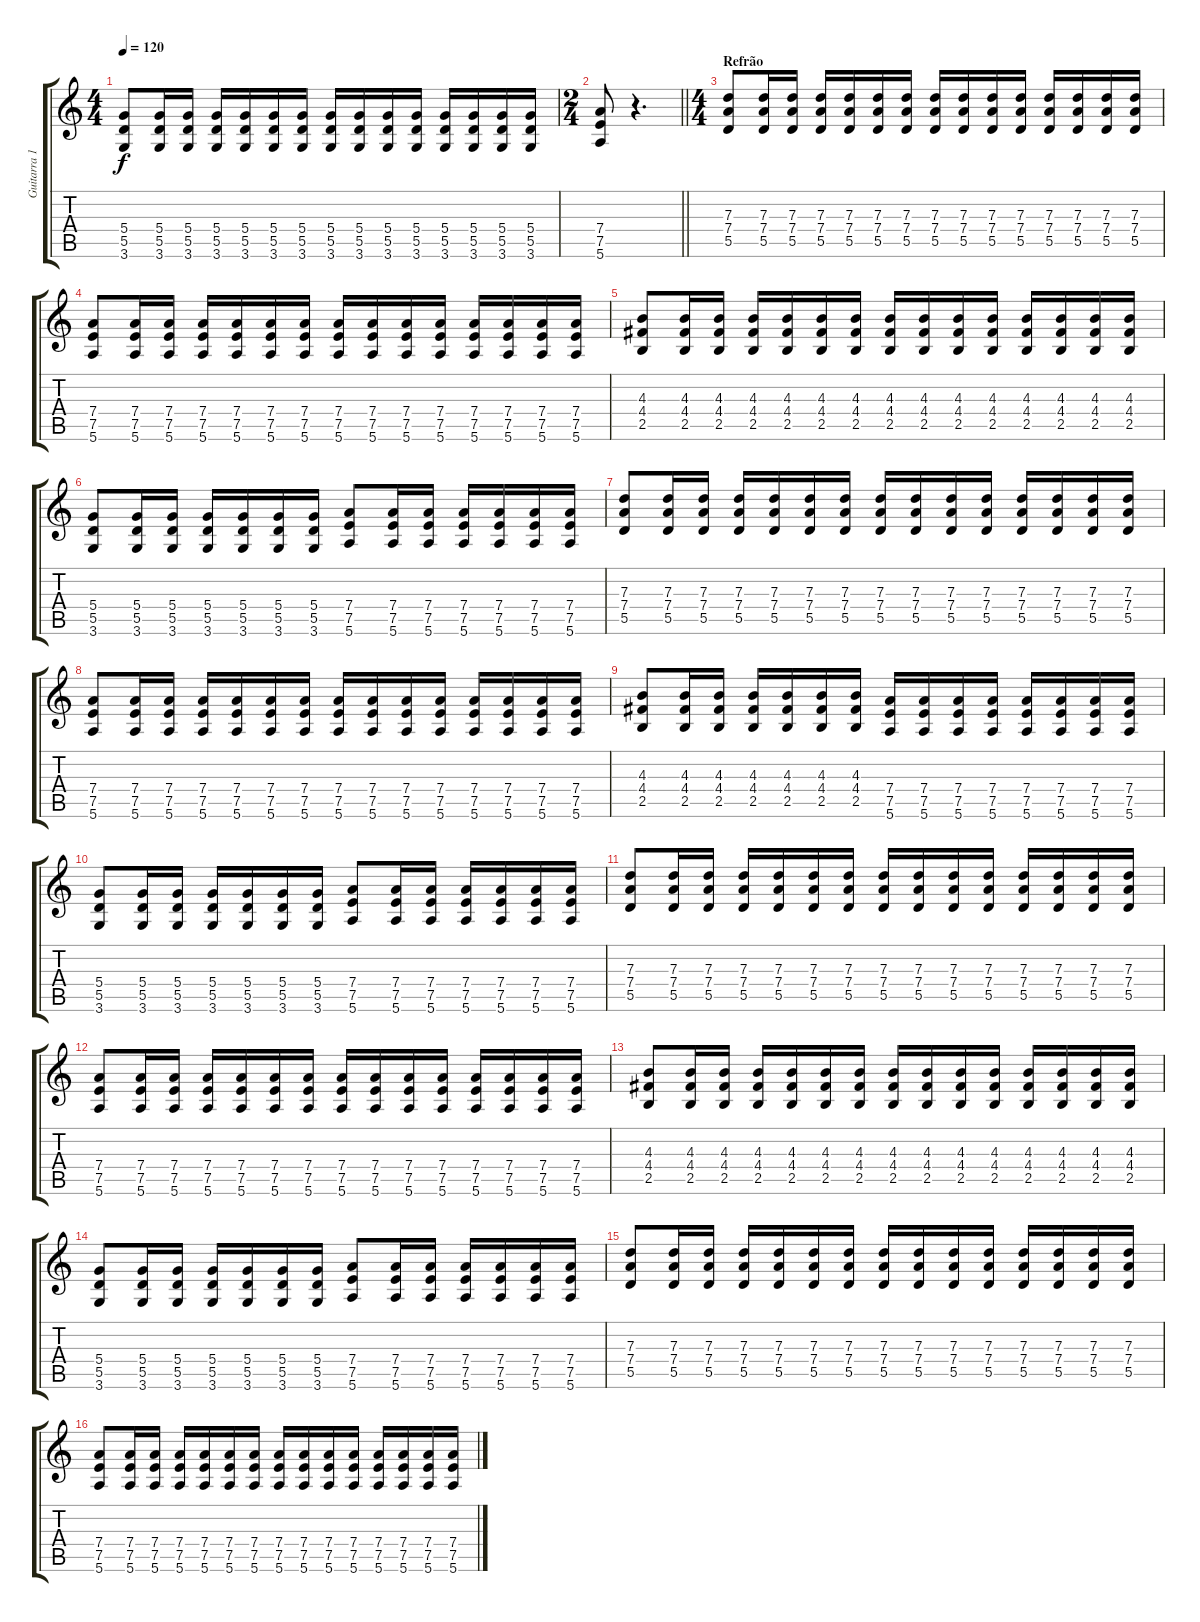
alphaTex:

\track ("Guitarra 1 - Mathias" "Guitarra 1") {instrument distortionguitar}
\staff {score tabs}
\tuning (E4 B3 G3 D3 A2 E2) {hide}
\ts (4 4)
\tempo 120
\clef g2
\ks c
(5.4 5.5 3.6).8{dy f} (5.4 5.5 3.6).16 (5.4 5.5 3.6).16 (5.4 5.5 3.6).16 (5.4 5.5 3.6).16 (5.4 5.5 3.6).16 (5.4 5.5 3.6).16 (5.4 5.5 3.6).16 (5.4 5.5 3.6).16 (5.4 5.5 3.6).16 (5.4 5.5 3.6).16 (5.4 5.5 3.6).16 (5.4 5.5 3.6).16 (5.4 5.5 3.6).16 (5.4 5.5 3.6).16 |
\ts (2 4)
\barLineRight lightlight
(7.4 7.5 5.6).8 r.4{d} |
\ts (4 4)
\section ("" "Refrão")
(7.3 7.4 5.5).8 (7.3 7.4 5.5).16 (7.3 7.4 5.5).16 (7.3 7.4 5.5).16 (7.3 7.4 5.5).16 (7.3 7.4 5.5).16 (7.3 7.4 5.5).16 (7.3 7.4 5.5).16 (7.3 7.4 5.5).16 (7.3 7.4 5.5).16 (7.3 7.4 5.5).16 (7.3 7.4 5.5).16 (7.3 7.4 5.5).16 (7.3 7.4 5.5).16 (7.3 7.4 5.5).16 |
(7.4 7.5 5.6).8 (7.4 7.5 5.6).16 (7.4 7.5 5.6).16 (7.4 7.5 5.6).16 (7.4 7.5 5.6).16 (7.4 7.5 5.6).16 (7.4 7.5 5.6).16 (7.4 7.5 5.6).16 (7.4 7.5 5.6).16 (7.4 7.5 5.6).16 (7.4 7.5 5.6).16 (7.4 7.5 5.6).16 (7.4 7.5 5.6).16 (7.4 7.5 5.6).16 (7.4 7.5 5.6).16 |
(4.3 4.4 2.5).8 (4.3 4.4 2.5).16 (4.3 4.4 2.5).16 (4.3 4.4 2.5).16 (4.3 4.4 2.5).16 (4.3 4.4 2.5).16 (4.3 4.4 2.5).16 (4.3 4.4 2.5).16 (4.3 4.4 2.5).16 (4.3 4.4 2.5).16 (4.3 4.4 2.5).16 (4.3 4.4 2.5).16 (4.3 4.4 2.5).16 (4.3 4.4 2.5).16 (4.3 4.4 2.5).16 |
(5.4 5.5 3.6).8 (5.4 5.5 3.6).16 (5.4 5.5 3.6).16 (5.4 5.5 3.6).16 (5.4 5.5 3.6).16 (5.4 5.5 3.6).16 (5.4 5.5 3.6).16 (7.4 7.5 5.6).8 (7.4 7.5 5.6).16 (7.4 7.5 5.6).16 (7.4 7.5 5.6).16 (7.4 7.5 5.6).16 (7.4 7.5 5.6).16 (7.4 7.5 5.6).16 |
(7.3 7.4 5.5).8 (7.3 7.4 5.5).16 (7.3 7.4 5.5).16 (7.3 7.4 5.5).16 (7.3 7.4 5.5).16 (7.3 7.4 5.5).16 (7.3 7.4 5.5).16 (7.3 7.4 5.5).16 (7.3 7.4 5.5).16 (7.3 7.4 5.5).16 (7.3 7.4 5.5).16 (7.3 7.4 5.5).16 (7.3 7.4 5.5).16 (7.3 7.4 5.5).16 (7.3 7.4 5.5).16 |
(7.4 7.5 5.6).8 (7.4 7.5 5.6).16 (7.4 7.5 5.6).16 (7.4 7.5 5.6).16 (7.4 7.5 5.6).16 (7.4 7.5 5.6).16 (7.4 7.5 5.6).16 (7.4 7.5 5.6).16 (7.4 7.5 5.6).16 (7.4 7.5 5.6).16 (7.4 7.5 5.6).16 (7.4 7.5 5.6).16 (7.4 7.5 5.6).16 (7.4 7.5 5.6).16 (7.4 7.5 5.6).16 |
(4.3 4.4 2.5).8 (4.3 4.4 2.5).16 (4.3 4.4 2.5).16 (4.3 4.4 2.5).16 (4.3 4.4 2.5).16 (4.3 4.4 2.5).16 (4.3 4.4 2.5).16 (7.4 7.5 5.6).16 (7.4 7.5 5.6).16 (7.4 7.5 5.6).16 (7.4 7.5 5.6).16 (7.4 7.5 5.6).16 (7.4 7.5 5.6).16 (7.4 7.5 5.6).16 (7.4 7.5 5.6).16 |
(5.4 5.5 3.6).8 (5.4 5.5 3.6).16 (5.4 5.5 3.6).16 (5.4 5.5 3.6).16 (5.4 5.5 3.6).16 (5.4 5.5 3.6).16 (5.4 5.5 3.6).16 (7.4 7.5 5.6).8 (7.4 7.5 5.6).16 (7.4 7.5 5.6).16 (7.4 7.5 5.6).16 (7.4 7.5 5.6).16 (7.4 7.5 5.6).16 (7.4 7.5 5.6).16 |
(7.3 7.4 5.5).8 (7.3 7.4 5.5).16 (7.3 7.4 5.5).16 (7.3 7.4 5.5).16 (7.3 7.4 5.5).16 (7.3 7.4 5.5).16 (7.3 7.4 5.5).16 (7.3 7.4 5.5).16 (7.3 7.4 5.5).16 (7.3 7.4 5.5).16 (7.3 7.4 5.5).16 (7.3 7.4 5.5).16 (7.3 7.4 5.5).16 (7.3 7.4 5.5).16 (7.3 7.4 5.5).16 |
(7.4 7.5 5.6).8 (7.4 7.5 5.6).16 (7.4 7.5 5.6).16 (7.4 7.5 5.6).16 (7.4 7.5 5.6).16 (7.4 7.5 5.6).16 (7.4 7.5 5.6).16 (7.4 7.5 5.6).16 (7.4 7.5 5.6).16 (7.4 7.5 5.6).16 (7.4 7.5 5.6).16 (7.4 7.5 5.6).16 (7.4 7.5 5.6).16 (7.4 7.5 5.6).16 (7.4 7.5 5.6).16 |
(4.3 4.4 2.5).8 (4.3 4.4 2.5).16 (4.3 4.4 2.5).16 (4.3 4.4 2.5).16 (4.3 4.4 2.5).16 (4.3 4.4 2.5).16 (4.3 4.4 2.5).16 (4.3 4.4 2.5).16 (4.3 4.4 2.5).16 (4.3 4.4 2.5).16 (4.3 4.4 2.5).16 (4.3 4.4 2.5).16 (4.3 4.4 2.5).16 (4.3 4.4 2.5).16 (4.3 4.4 2.5).16 |
(5.4 5.5 3.6).8 (5.4 5.5 3.6).16 (5.4 5.5 3.6).16 (5.4 5.5 3.6).16 (5.4 5.5 3.6).16 (5.4 5.5 3.6).16 (5.4 5.5 3.6).16 (7.4 7.5 5.6).8 (7.4 7.5 5.6).16 (7.4 7.5 5.6).16 (7.4 7.5 5.6).16 (7.4 7.5 5.6).16 (7.4 7.5 5.6).16 (7.4 7.5 5.6).16 |
(7.3 7.4 5.5).8 (7.3 7.4 5.5).16 (7.3 7.4 5.5).16 (7.3 7.4 5.5).16 (7.3 7.4 5.5).16 (7.3 7.4 5.5).16 (7.3 7.4 5.5).16 (7.3 7.4 5.5).16 (7.3 7.4 5.5).16 (7.3 7.4 5.5).16 (7.3 7.4 5.5).16 (7.3 7.4 5.5).16 (7.3 7.4 5.5).16 (7.3 7.4 5.5).16 (7.3 7.4 5.5).16 |
(7.4 7.5 5.6).8 (7.4 7.5 5.6).16 (7.4 7.5 5.6).16 (7.4 7.5 5.6).16 (7.4 7.5 5.6).16 (7.4 7.5 5.6).16 (7.4 7.5 5.6).16 (7.4 7.5 5.6).16 (7.4 7.5 5.6).16 (7.4 7.5 5.6).16 (7.4 7.5 5.6).16 (7.4 7.5 5.6).16 (7.4 7.5 5.6).16 (7.4 7.5 5.6).16 (7.4 7.5 5.6).16
